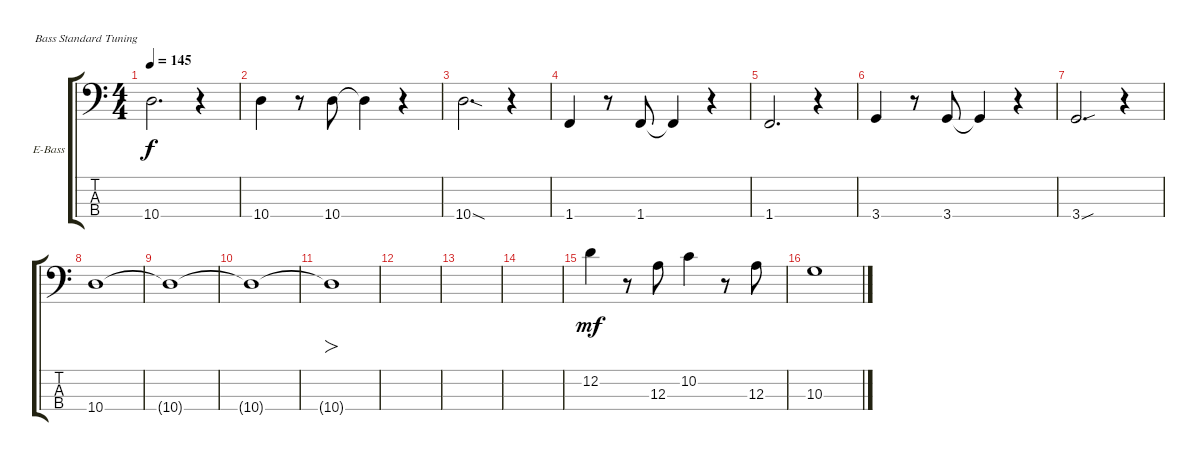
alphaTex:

\defaultSystemsLayout 4
\bracketExtendMode groupsimilarinstruments
\firstSystemTrackNameOrientation horizontal
\otherSystemsTrackNameOrientation horizontal
\track ("Electric Bass" "E-Bass") {instrument electricbassfinger}
\staff {score tabs}
\tuning (G2 D2 A1 E1)
\ts (4 4)
\tempo 145
\clef f4
\ks c
10.4.2{d dy f} r.4 |
10.4.4 r.8 10.4.8 10.4{t}.4 r.4 |
10.4{sod}.2{d} r.4 |
1.4.4 r.8 1.4.8 1.4{t}.4 r.4 |
1.4.2{d} r.4 |
3.4.4 r.8 3.4.8 3.4{t}.4 r.4 |
3.4{sou}.2{d} r.4 |
10.4.1 |
10.4{t}.1 |
10.4{t}.1 |
10.4{t}.1{fo} |
|
|
|
12.2.4{dy mf} r.8 12.3.8 10.2.4 r.8 12.3.8 |
10.3.1
